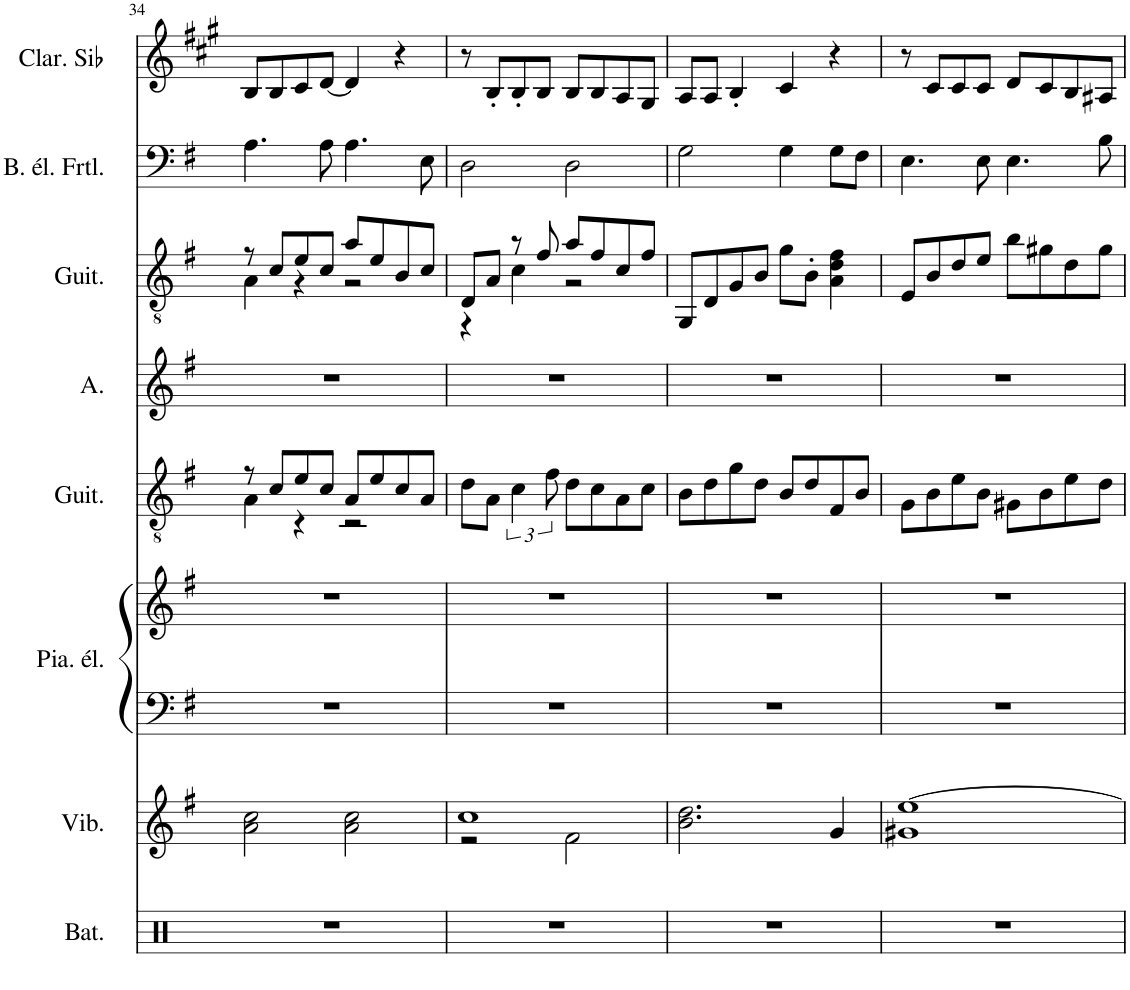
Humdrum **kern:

**kern	**kern	**kern	**kern	**kern	**kern	**kern	**kern	**kern
*part8	*part7	*part6	*part6	*part5	*part4	*part3	*part2	*part1
*staff9	*staff8	*staff7	*staff6	*staff5	*staff4	*staff3	*staff2	*staff1
*I"Batterie, Drums	*I"Vibraphone, Vibraphone	*I"Piano électrique, Electric Piano 1	*	*I"Guitare acoustique, Acoustic Guitar (steel)	*I"Alto, Choir Aahs	*I"Guitare classique, Acoustic Guitar (nylon)	*I"Basse électrique fretless, Fretless Bass	*I"Clarinette en Sib
*I'Bat.	*I'Vib.	*I'Pia. él.	*	*I'Guit.	*I'A.	*I'Guit.	*I'B. él. Frtl.	*I'Clar. Sib
!!LO:PB:g=z
*clefX	*clefG2	*clefF4	*clefG2	*clefGv2	*clefG2	*clefGv2	*clefF4	*clefG2
*	*	*	*	*	*	*	*Trd7c12	*Trd1c2
*k[]	*k[f#]	*k[f#]	*k[f#]	*k[f#]	*k[f#]	*k[f#]	*k[f#]	*k[f#c#g#]
*M4/4	*M4/4	*M4/4	*M4/4	*M4/4	*M4/4	*M4/4	*M4/4	*M4/4
=34	=34	=34	=34	=34	=34	=34	=34	=34
*	*	*	*	*^	*	*^	*	*
1r	2a\ 2cc\	1r	1r	8r	4A\	1r	8r	4A\	4.A\	8B/L
.	.	.	.	8c/L	.	.	8c/L	.	.	8B/
.	.	.	.	8e/	4r	.	8e/	4r	.	8c#/
.	.	.	.	8c/J	.	.	8c/J	.	8A\	[8d/J
.	2a\ 2cc\	.	.	8A/L	2r	.	8a/L	2r	4.A\	4d/]
.	.	.	.	8e/	.	.	8e/	.	.	.
.	.	.	.	8c/	.	.	8B/	.	.	4r
.	.	.	.	8A/J	.	.	8c/J	.	8E\	.
*	*	*	*	*v	*v	*	*	*	*	*
=35	=35	=35	=35	=35	=35	=35	=35	=35	=35
*	*^	*	*	*	*	*	*	*	*
1r	1cc	2r	1r	1r	8d\L	1r	8D/L	4r	2D\	8r
.	.	.	.	.	8A\J	.	8A/J	.	.	8B'/L
.	.	.	.	.	6c\	.	8r	4c\	.	8B'/
.	.	.	.	.	.	.	8f#/	.	.	8B/J
.	.	.	.	.	12f#\	.	.	.	.	.
.	.	2f#\	.	.	8d\L	.	8a/L	2r	2D\	8B/L
.	.	.	.	.	8c\	.	8f#/	.	.	8B/
.	.	.	.	.	8A\	.	8c/	.	.	8A/
.	.	.	.	.	8c\J	.	8f#/J	.	.	8G#/J
*	*v	*v	*	*	*	*	*v	*v	*	*
=36	=36	=36	=36	=36	=36	=36	=36	=36
1r	2.b\ 2.dd\	1r	1r	8B\L	1r	8GG/L	2G\	8A/L
.	.	.	.	8d\	.	8D/	.	8A/J
.	.	.	.	8g\	.	8G/	.	4B'/
.	.	.	.	8d\J	.	8B/J	.	.
.	.	.	.	8B/L	.	8g\L	4G\	4c#/
.	.	.	.	8d/	.	8B'\J	.	.
.	4g/	.	.	8F#/	.	4A\ 4d\ 4f#\	8G\L	4r
.	.	.	.	8B/J	.	.	8F#\J	.
=37	=37	=37	=37	=37	=37	=37	=37	=37
*	*^	*	*	*	*	*	*	*
1r	[1ee	1g#X	1r	1r	8G\L	1r	8E/L	4.E\	8r
.	.	.	.	.	8B\	.	8B/	.	8c#/L
.	.	.	.	.	8e\	.	8d/	.	8c#/
.	.	.	.	.	8B\J	.	8e/J	8E\	8c#/J
.	.	.	.	.	8G#X\L	.	8b\L	4.E\	8d/L
.	.	.	.	.	8B\	.	8g#X\	.	8c#/
.	.	.	.	.	8e\	.	8d\	.	8B/
.	.	.	.	.	8d\J	.	8g#\J	8B\	8A#X/J
*	*v	*v	*	*	*	*	*	*	*
=	=	=	=	=	=	=	=	=
*-	*-	*-	*-	*-	*-	*-	*-	*-
